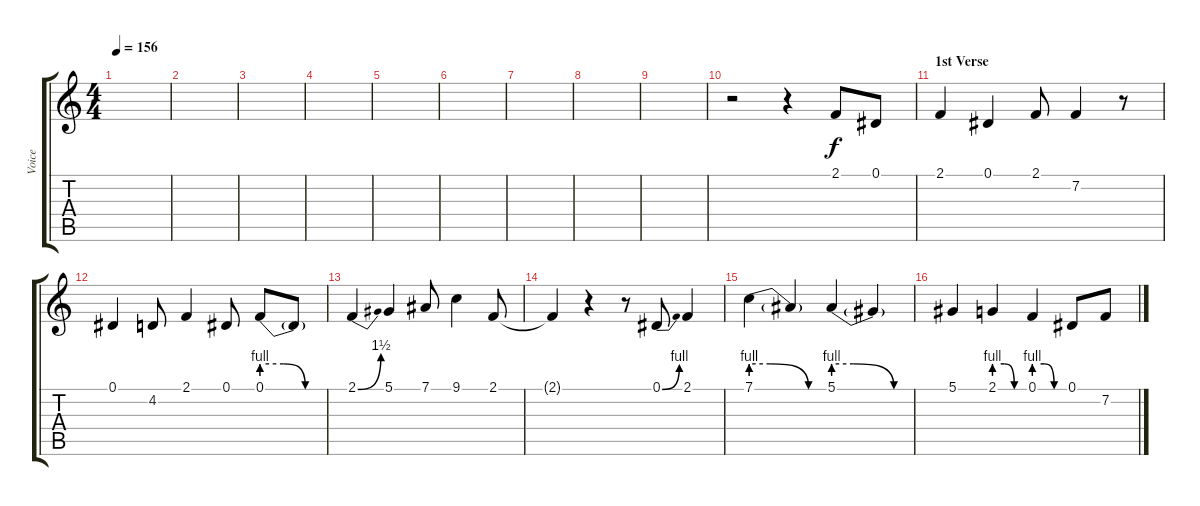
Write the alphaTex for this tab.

\track ("Voice" "Voice") {instrument lead2sawtooth}
\staff {score tabs}
\tuning (Eb4 Bb3 Gb3 Db3 Ab2 Eb2) {hide}
\ts (4 4)
\tempo 156
\clef g2
\ks c
|
|
|
|
|
|
|
|
|
r.2 r.4 2.1.8 0.1.8 |
\section ("" "1st Verse")
2.1.4 0.1.4 2.1.8 7.2.4 r.8 |
0.1.4 4.2.8 2.1.4 0.1.8 0.1{be (custom 0 4 20 4 40 0 60 0)}.8 0.1{t}.8 |
2.1{be (bend 0 0 60 6)}.4 5.1.4 7.1.8 9.1.4 2.1.8 |
2.1{t}.4 r.4 r.8 0.1{be (bend 0 0 60 4)}.8 2.1.4 |
7.1{be (custom 0 4 15 4 45 0 60 0)}.4 7.1{t}.4 5.1{be (custom 0 4 15 4 45 0 60 0)}.4 5.1{t}.4 |
5.1.4 2.1{be (custom 0 4 20 4 40 0 60 0)}.4 0.1{be (custom 0 4 20 4 40 0 60 0)}.4 0.1.8 7.2.8
